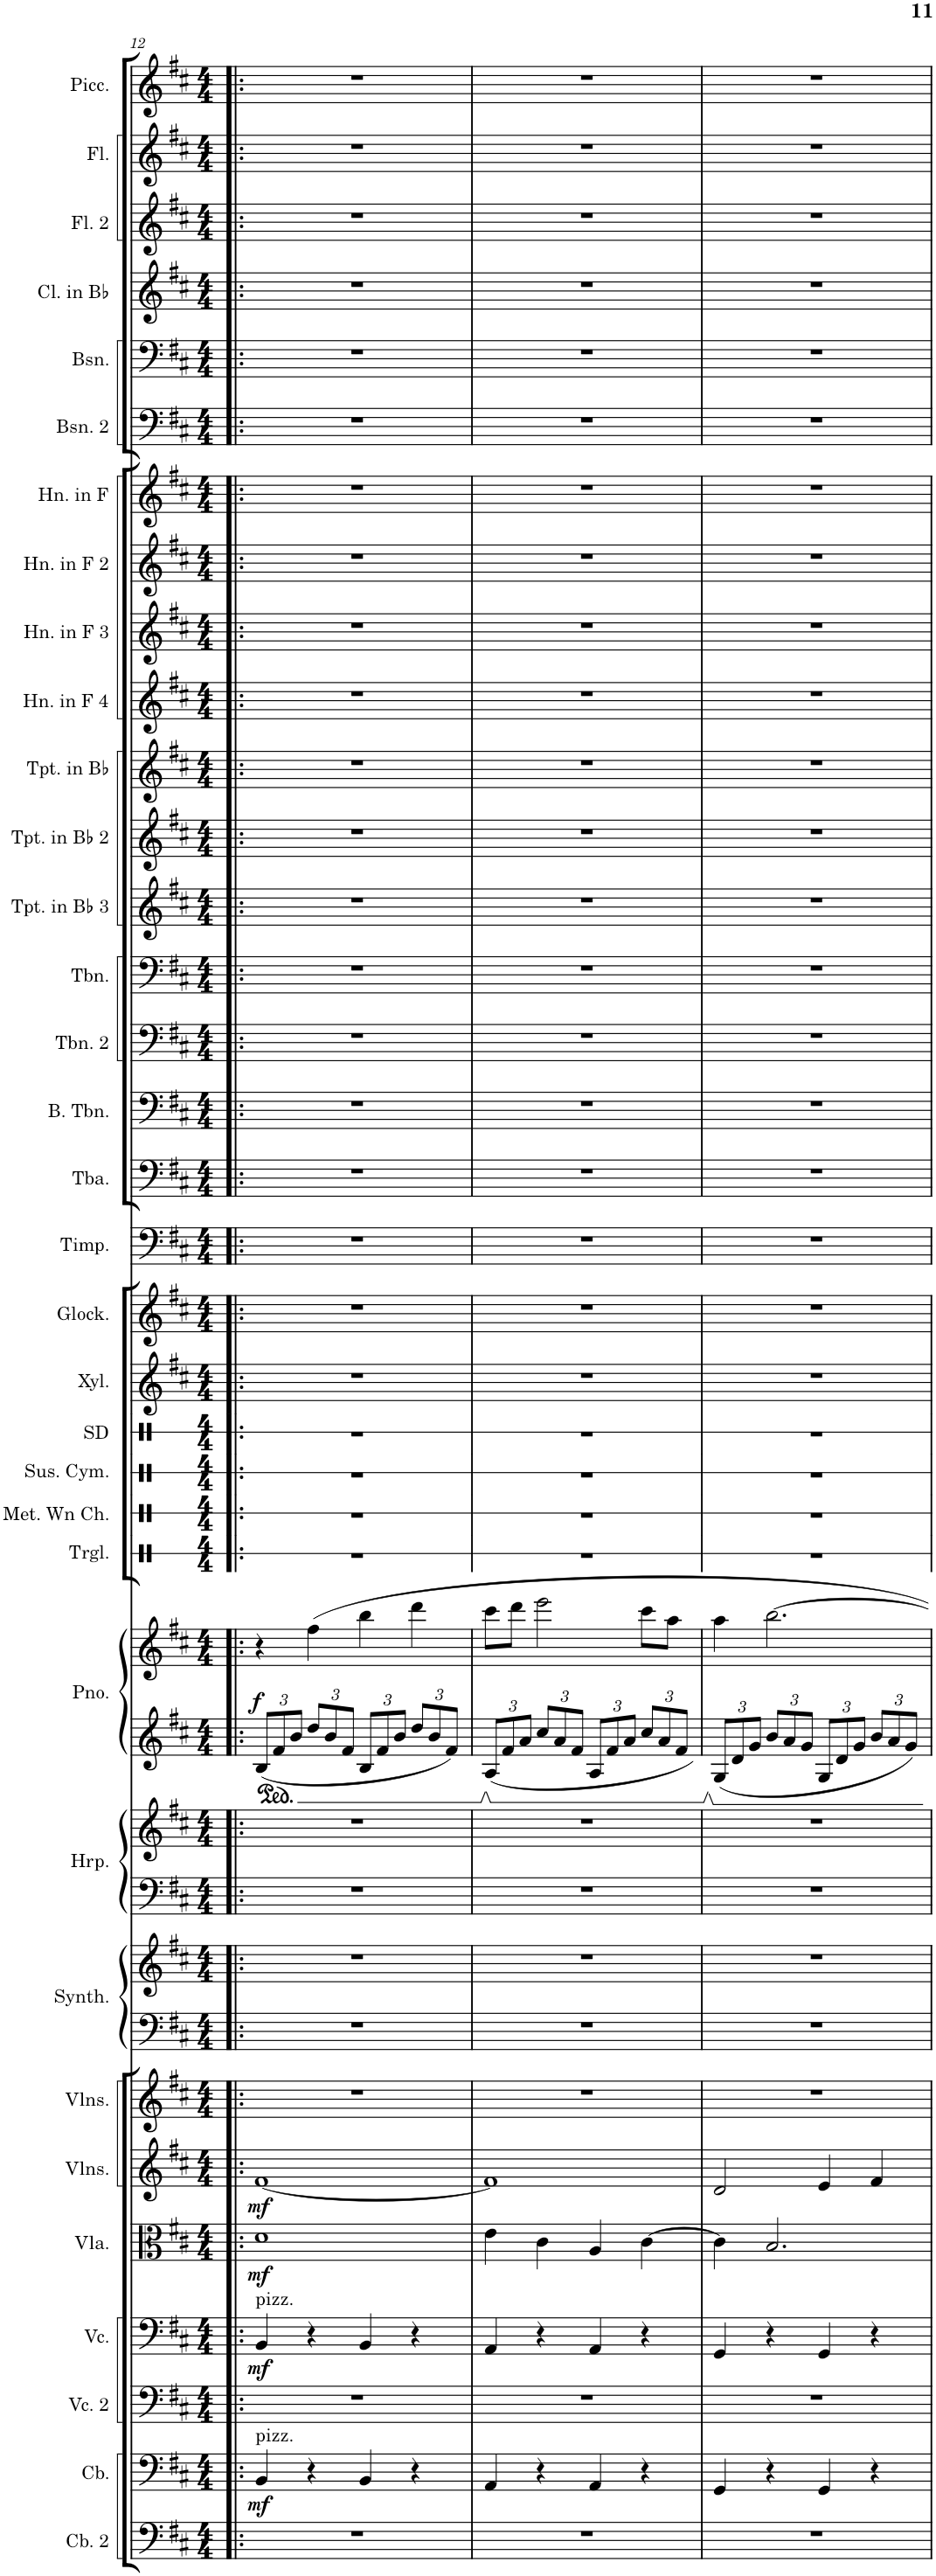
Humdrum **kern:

**kern	**kern	**dynam	**kern	**kern	**dynam	**kern	**dynam	**kern	**dynam	**kern	**kern	**kern	**kern	**kern	**kern	**kern	**dynam	**kern	**kern	**kern	**kern	**kern	**kern	**kern	**kern	**kern	**kern	**kern	**kern	**kern	**kern	**kern	**kern	**kern	**kern	**kern	**kern	**kern
*part31	*part30	*part30	*part29	*part28	*part28	*part27	*part27	*part26	*part26	*part25	*part24	*part24	*part23	*part23	*part22	*part22	*part22	*part21	*part20	*part19	*part18	*part17	*part16	*part15	*part14	*part13	*part12	*part11	*part10	*part9	*part8	*part7	*part6	*part5	*part4	*part3	*part2	*part1
*staff34	*staff33	*staff33	*staff32	*staff31	*staff31	*staff30	*staff30	*staff29	*staff29	*staff28	*staff27	*staff26	*staff25	*staff24	*staff23	*staff22	*staff22/23	*staff21	*staff20	*staff19	*staff18	*staff17	*staff16	*staff15	*staff14	*staff13	*staff12	*staff11	*staff10	*staff9	*staff8	*staff7	*staff6	*staff5	*staff4	*staff3	*staff2	*staff1
*I"Contrabass 2	*I"Contrabass	*	*I"Violoncello 2	*I"Violoncello	*	*I"Viola	*	*I"Violins	*	*I"Violins	*I"Saw Synthesizer	*	*I"Harp	*	*I"Piano	*	*	*I"Snare Drum	*I"Xylophone	*I"Glockenspiel	*I"Timpani	*I"Tuba	*I"Bass Trombone	*I"Trombone 2	*I"Trombone	*I"Trumpet in Bb 3	*I"Trumpet in Bb 2	*I"Trumpet in Bb	*I"Horn in F 4	*I"Horn in F 3	*I"Horn in F 2	*I"Horn in F	*I"Bassoon 2	*I"Bassoon	*I"Clarinet in Bb	*I"Flute 2	*I"Flute	*I"Piccolo
*I'Cb. 2	*I'Cb.	*	*I'Vc. 2	*I'Vc.	*	*I'Vla.	*	*I'Vlns.	*	*I'Vlns.	*I'Synth.	*	*I'Hrp.	*	*I'Pno.	*	*	*I'SD	*I'Xyl.	*I'Glock.	*I'Timp.	*I'Tba.	*I'B. Tbn.	*I'Tbn. 2	*I'Tbn.	*I'Tpt. in Bb 3	*I'Tpt. in Bb 2	*I'Tpt. in Bb	*I'Hn. in F 4	*I'Hn. in F 3	*I'Hn. in F 2	*I'Hn. in F	*I'Bsn. 2	*I'Bsn.	*I'Cl. in Bb	*I'Fl. 2	*I'Fl.	*I'Picc.
!!LO:PB:g=z
*clefF4	*clefF4	*	*clefF4	*clefF4	*	*clefC3	*	*clefG2	*	*clefG2	*clefF4	*clefG2	*clefF4	*clefG2	*clefG2	*clefG2	*	*clefX	*clefG2	*clefG2	*clefF4	*clefF4	*clefF4	*clefF4	*clefF4	*clefG2	*clefG2	*clefG2	*clefG2	*clefG2	*clefG2	*clefG2	*clefF4	*clefF4	*clefG2	*clefG2	*clefG2	*clefG2
*Trd7c12	*Trd7c12	*	*	*	*	*	*	*	*	*	*	*	*	*	*	*	*	*	*Trd-7c-12	*Trd-14c-24	*	*	*	*	*	*Trd1c2	*Trd1c2	*Trd1c2	*Trd4c7	*Trd4c7	*Trd4c7	*Trd4c7	*	*	*Trd1c2	*	*	*Trd-7c-12
*k[f#c#]	*k[f#c#]	*	*k[f#c#]	*k[f#c#]	*	*k[f#c#]	*	*k[f#c#]	*	*k[f#c#]	*k[f#c#]	*k[f#c#]	*k[f#c#]	*k[f#c#]	*k[f#c#]	*k[f#c#]	*	*k[]	*k[f#c#]	*k[f#c#]	*k[f#c#]	*k[f#c#]	*k[f#c#]	*k[f#c#]	*k[f#c#]	*k[f#c#]	*k[f#c#]	*k[f#c#]	*k[f#c#]	*k[f#c#]	*k[f#c#]	*k[f#c#]	*k[f#c#]	*k[f#c#]	*k[f#c#]	*k[f#c#]	*k[f#c#]	*k[f#c#]
*M4/4	*M4/4	*	*M4/4	*M4/4	*	*M4/4	*	*M4/4	*	*M4/4	*M4/4	*M4/4	*M4/4	*M4/4	*M4/4	*M4/4	*	*M4/4	*M4/4	*M4/4	*M4/4	*M4/4	*M4/4	*M4/4	*M4/4	*M4/4	*M4/4	*M4/4	*M4/4	*M4/4	*M4/4	*M4/4	*M4/4	*M4/4	*M4/4	*M4/4	*M4/4	*M4/4
*	*	*	*	*	*	*	*	*	*	*	*	*	*	*	*Xbrackettup	*	*	*	*	*	*	*	*	*	*	*	*	*	*	*	*	*	*	*	*	*	*	*
=12!|:	=12!|:	=12!|:	=12!|:	=12!|:	=12!|:	=12!|:	=12!|:	=12!|:	=12!|:	=12!|:	=12!|:	=12!|:	=12!|:	=12!|:	=12!|:	=12!|:	=12!|:	=12!|:	=12!|:	=12!|:	=12!|:	=12!|:	=12!|:	=12!|:	=12!|:	=12!|:	=12!|:	=12!|:	=12!|:	=12!|:	=12!|:	=12!|:	=12!|:	=12!|:	=12!|:	=12!|:	=12!|:	=12!|:
!	!	!	!	!LO:TX:a:t=pizz.	!	!	!	!	!	!	!	!	!	!	!	!	!	!	!	!	!	!	!	!	!	!	!	!	!	!	!	!	!	!	!	!	!	!
!	!LO:TX:a:t=pizz.	!	!	!	!	!	!	!	!	!	!	!	!	!	!	!	!	!	!	!	!	!	!	!	!	!	!	!	!	!	!	!	!	!	!	!	!	!
!	!	!LO:DY:b	!	!	!LO:DY:b	!	!LO:DY:b	!	!LO:DY:b	!	!	!	!	!	!	!	!LO:DY:b	!	!	!	!	!	!	!	!	!	!	!	!	!	!	!	!	!	!	!	!	!
1r	4BB/	mf	1r	4BB/	mf	1d	mf	[1f#	mf	1r	1r	1r	1r	1r	12B/L	4r	f	1r	1r	1r	1r	1r	1r	1r	1r	1r	1r	1r	1r	1r	1r	1r	1r	1r	1r	1r	1r	1r
.	.	.	.	.	.	.	.	.	.	.	.	.	.	.	12f#/	.	.	.	.	.	.	.	.	.	.	.	.	.	.	.	.	.	.	.	.	.	.	.
.	.	.	.	.	.	.	.	.	.	.	.	.	.	.	12b/J	.	.	.	.	.	.	.	.	.	.	.	.	.	.	.	.	.	.	.	.	.	.	.
.	4r	.	.	4r	.	.	.	.	.	.	.	.	.	.	12dd/L	4ff#\	.	.	.	.	.	.	.	.	.	.	.	.	.	.	.	.	.	.	.	.	.	.
.	.	.	.	.	.	.	.	.	.	.	.	.	.	.	12b/	.	.	.	.	.	.	.	.	.	.	.	.	.	.	.	.	.	.	.	.	.	.	.
.	.	.	.	.	.	.	.	.	.	.	.	.	.	.	12f#/J	.	.	.	.	.	.	.	.	.	.	.	.	.	.	.	.	.	.	.	.	.	.	.
.	4BB/	.	.	4BB/	.	.	.	.	.	.	.	.	.	.	12B/L	4bb\	.	.	.	.	.	.	.	.	.	.	.	.	.	.	.	.	.	.	.	.	.	.
.	.	.	.	.	.	.	.	.	.	.	.	.	.	.	12f#/	.	.	.	.	.	.	.	.	.	.	.	.	.	.	.	.	.	.	.	.	.	.	.
.	.	.	.	.	.	.	.	.	.	.	.	.	.	.	12b/J	.	.	.	.	.	.	.	.	.	.	.	.	.	.	.	.	.	.	.	.	.	.	.
.	4r	.	.	4r	.	.	.	.	.	.	.	.	.	.	12dd/L	4ddd\	.	.	.	.	.	.	.	.	.	.	.	.	.	.	.	.	.	.	.	.	.	.
.	.	.	.	.	.	.	.	.	.	.	.	.	.	.	12b/	.	.	.	.	.	.	.	.	.	.	.	.	.	.	.	.	.	.	.	.	.	.	.
.	.	.	.	.	.	.	.	.	.	.	.	.	.	.	12f#/J	.	.	.	.	.	.	.	.	.	.	.	.	.	.	.	.	.	.	.	.	.	.	.
=13	=13	=13	=13	=13	=13	=13	=13	=13	=13	=13	=13	=13	=13	=13	=13	=13	=13	=13	=13	=13	=13	=13	=13	=13	=13	=13	=13	=13	=13	=13	=13	=13	=13	=13	=13	=13	=13	=13
1r	4AA/	.	1r	4AA/	.	4e\	.	1f#]	.	1r	1r	1r	1r	1r	12A/L	8ccc#\L	.	1r	1r	1r	1r	1r	1r	1r	1r	1r	1r	1r	1r	1r	1r	1r	1r	1r	1r	1r	1r	1r
.	.	.	.	.	.	.	.	.	.	.	.	.	.	.	12f#/	.	.	.	.	.	.	.	.	.	.	.	.	.	.	.	.	.	.	.	.	.	.	.
.	.	.	.	.	.	.	.	.	.	.	.	.	.	.	.	8ddd\J	.	.	.	.	.	.	.	.	.	.	.	.	.	.	.	.	.	.	.	.	.	.
.	.	.	.	.	.	.	.	.	.	.	.	.	.	.	12a/J	.	.	.	.	.	.	.	.	.	.	.	.	.	.	.	.	.	.	.	.	.	.	.
.	4r	.	.	4r	.	4c#\	.	.	.	.	.	.	.	.	12cc#/L	2eee\	.	.	.	.	.	.	.	.	.	.	.	.	.	.	.	.	.	.	.	.	.	.
.	.	.	.	.	.	.	.	.	.	.	.	.	.	.	12a/	.	.	.	.	.	.	.	.	.	.	.	.	.	.	.	.	.	.	.	.	.	.	.
.	.	.	.	.	.	.	.	.	.	.	.	.	.	.	12f#/J	.	.	.	.	.	.	.	.	.	.	.	.	.	.	.	.	.	.	.	.	.	.	.
.	4AA/	.	.	4AA/	.	4A/	.	.	.	.	.	.	.	.	12A/L	.	.	.	.	.	.	.	.	.	.	.	.	.	.	.	.	.	.	.	.	.	.	.
.	.	.	.	.	.	.	.	.	.	.	.	.	.	.	12f#/	.	.	.	.	.	.	.	.	.	.	.	.	.	.	.	.	.	.	.	.	.	.	.
.	.	.	.	.	.	.	.	.	.	.	.	.	.	.	12a/J	.	.	.	.	.	.	.	.	.	.	.	.	.	.	.	.	.	.	.	.	.	.	.
.	4r	.	.	4r	.	[4c#\	.	.	.	.	.	.	.	.	12cc#/L	8ccc#\L	.	.	.	.	.	.	.	.	.	.	.	.	.	.	.	.	.	.	.	.	.	.
.	.	.	.	.	.	.	.	.	.	.	.	.	.	.	12a/	.	.	.	.	.	.	.	.	.	.	.	.	.	.	.	.	.	.	.	.	.	.	.
.	.	.	.	.	.	.	.	.	.	.	.	.	.	.	.	8aa\J	.	.	.	.	.	.	.	.	.	.	.	.	.	.	.	.	.	.	.	.	.	.
.	.	.	.	.	.	.	.	.	.	.	.	.	.	.	12f#/J	.	.	.	.	.	.	.	.	.	.	.	.	.	.	.	.	.	.	.	.	.	.	.
=14	=14	=14	=14	=14	=14	=14	=14	=14	=14	=14	=14	=14	=14	=14	=14	=14	=14	=14	=14	=14	=14	=14	=14	=14	=14	=14	=14	=14	=14	=14	=14	=14	=14	=14	=14	=14	=14	=14
1r	4GG/	.	1r	4GG/	.	4c#\]	.	2d/	.	1r	1r	1r	1r	1r	12G/L	4aa\	.	1r	1r	1r	1r	1r	1r	1r	1r	1r	1r	1r	1r	1r	1r	1r	1r	1r	1r	1r	1r	1r
.	.	.	.	.	.	.	.	.	.	.	.	.	.	.	12d/	.	.	.	.	.	.	.	.	.	.	.	.	.	.	.	.	.	.	.	.	.	.	.
.	.	.	.	.	.	.	.	.	.	.	.	.	.	.	12g/J	.	.	.	.	.	.	.	.	.	.	.	.	.	.	.	.	.	.	.	.	.	.	.
.	4r	.	.	4r	.	2.B/	.	.	.	.	.	.	.	.	12b/L	[2.bb\	.	.	.	.	.	.	.	.	.	.	.	.	.	.	.	.	.	.	.	.	.	.
.	.	.	.	.	.	.	.	.	.	.	.	.	.	.	12a/	.	.	.	.	.	.	.	.	.	.	.	.	.	.	.	.	.	.	.	.	.	.	.
.	.	.	.	.	.	.	.	.	.	.	.	.	.	.	12g/J	.	.	.	.	.	.	.	.	.	.	.	.	.	.	.	.	.	.	.	.	.	.	.
.	4GG/	.	.	4GG/	.	.	.	4e/	.	.	.	.	.	.	12G/L	.	.	.	.	.	.	.	.	.	.	.	.	.	.	.	.	.	.	.	.	.	.	.
.	.	.	.	.	.	.	.	.	.	.	.	.	.	.	12d/	.	.	.	.	.	.	.	.	.	.	.	.	.	.	.	.	.	.	.	.	.	.	.
.	.	.	.	.	.	.	.	.	.	.	.	.	.	.	12g/J	.	.	.	.	.	.	.	.	.	.	.	.	.	.	.	.	.	.	.	.	.	.	.
.	4r	.	.	4r	.	.	.	4f#/	.	.	.	.	.	.	12b/L	.	.	.	.	.	.	.	.	.	.	.	.	.	.	.	.	.	.	.	.	.	.	.
.	.	.	.	.	.	.	.	.	.	.	.	.	.	.	12a/	.	.	.	.	.	.	.	.	.	.	.	.	.	.	.	.	.	.	.	.	.	.	.
.	.	.	.	.	.	.	.	.	.	.	.	.	.	.	12g/J	.	.	.	.	.	.	.	.	.	.	.	.	.	.	.	.	.	.	.	.	.	.	.
=	=	=	=	=	=	=	=	=	=	=	=	=	=	=	=	=	=	=	=	=	=	=	=	=	=	=	=	=	=	=	=	=	=	=	=	=	=	=
*-	*-	*-	*-	*-	*-	*-	*-	*-	*-	*-	*-	*-	*-	*-	*-	*-	*-	*-	*-	*-	*-	*-	*-	*-	*-	*-	*-	*-	*-	*-	*-	*-	*-	*-	*-	*-	*-	*-
